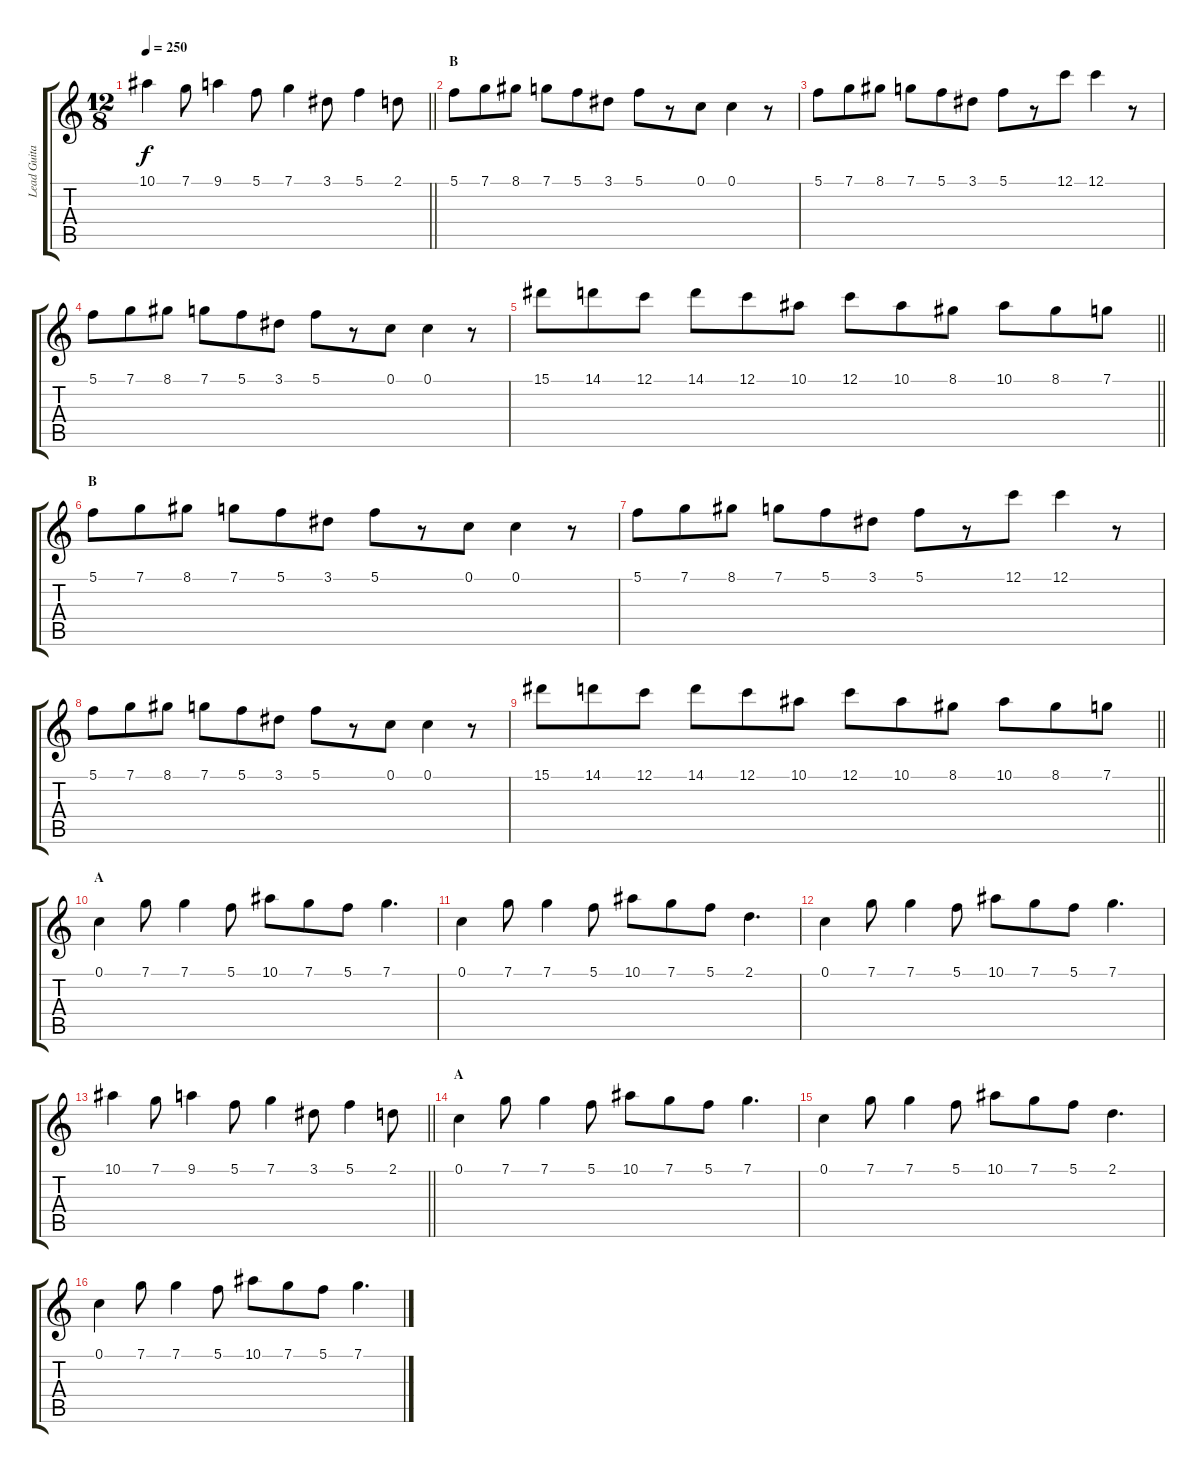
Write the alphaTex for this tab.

\track ("Lead Guitar" "Lead Guita") {instrument distortionguitar}
\staff {score tabs}
\tuning (C4 G3 Eb3 Bb2 F2 C2) {hide}
\ts (12 8)
\tempo 250
\clef g2
\barLineRight lightlight
\ks c
10.1.4{dy f} 7.1.8 9.1.4 5.1.8 7.1.4 3.1.8 5.1.4 2.1.8 |
\section ("" "B")
5.1.8 7.1.8 8.1.8 7.1.8 5.1.8 3.1.8 5.1.8 r.8 0.1.8 0.1.4 r.8 |
5.1.8 7.1.8 8.1.8 7.1.8 5.1.8 3.1.8 5.1.8 r.8 12.1.8 12.1.4 r.8 |
5.1.8 7.1.8 8.1.8 7.1.8 5.1.8 3.1.8 5.1.8 r.8 0.1.8 0.1.4 r.8 |
\barLineRight lightlight
15.1.8 14.1.8 12.1.8 14.1.8 12.1.8 10.1.8 12.1.8 10.1.8 8.1.8 10.1.8 8.1.8 7.1.8 |
\section ("" "B")
5.1.8 7.1.8 8.1.8 7.1.8 5.1.8 3.1.8 5.1.8 r.8 0.1.8 0.1.4 r.8 |
5.1.8 7.1.8 8.1.8 7.1.8 5.1.8 3.1.8 5.1.8 r.8 12.1.8 12.1.4 r.8 |
5.1.8 7.1.8 8.1.8 7.1.8 5.1.8 3.1.8 5.1.8 r.8 0.1.8 0.1.4 r.8 |
\barLineRight lightlight
15.1.8 14.1.8 12.1.8 14.1.8 12.1.8 10.1.8 12.1.8 10.1.8 8.1.8 10.1.8 8.1.8 7.1.8 |
\section ("" "A")
0.1.4 7.1.8 7.1.4 5.1.8 10.1.8 7.1.8 5.1.8 7.1.4{d} |
0.1.4 7.1.8 7.1.4 5.1.8 10.1.8 7.1.8 5.1.8 2.1.4{d} |
0.1.4 7.1.8 7.1.4 5.1.8 10.1.8 7.1.8 5.1.8 7.1.4{d} |
\barLineRight lightlight
10.1.4 7.1.8 9.1.4 5.1.8 7.1.4 3.1.8 5.1.4 2.1.8 |
\section ("" "A")
0.1.4 7.1.8 7.1.4 5.1.8 10.1.8 7.1.8 5.1.8 7.1.4{d} |
0.1.4 7.1.8 7.1.4 5.1.8 10.1.8 7.1.8 5.1.8 2.1.4{d} |
0.1.4 7.1.8 7.1.4 5.1.8 10.1.8 7.1.8 5.1.8 7.1.4{d}
